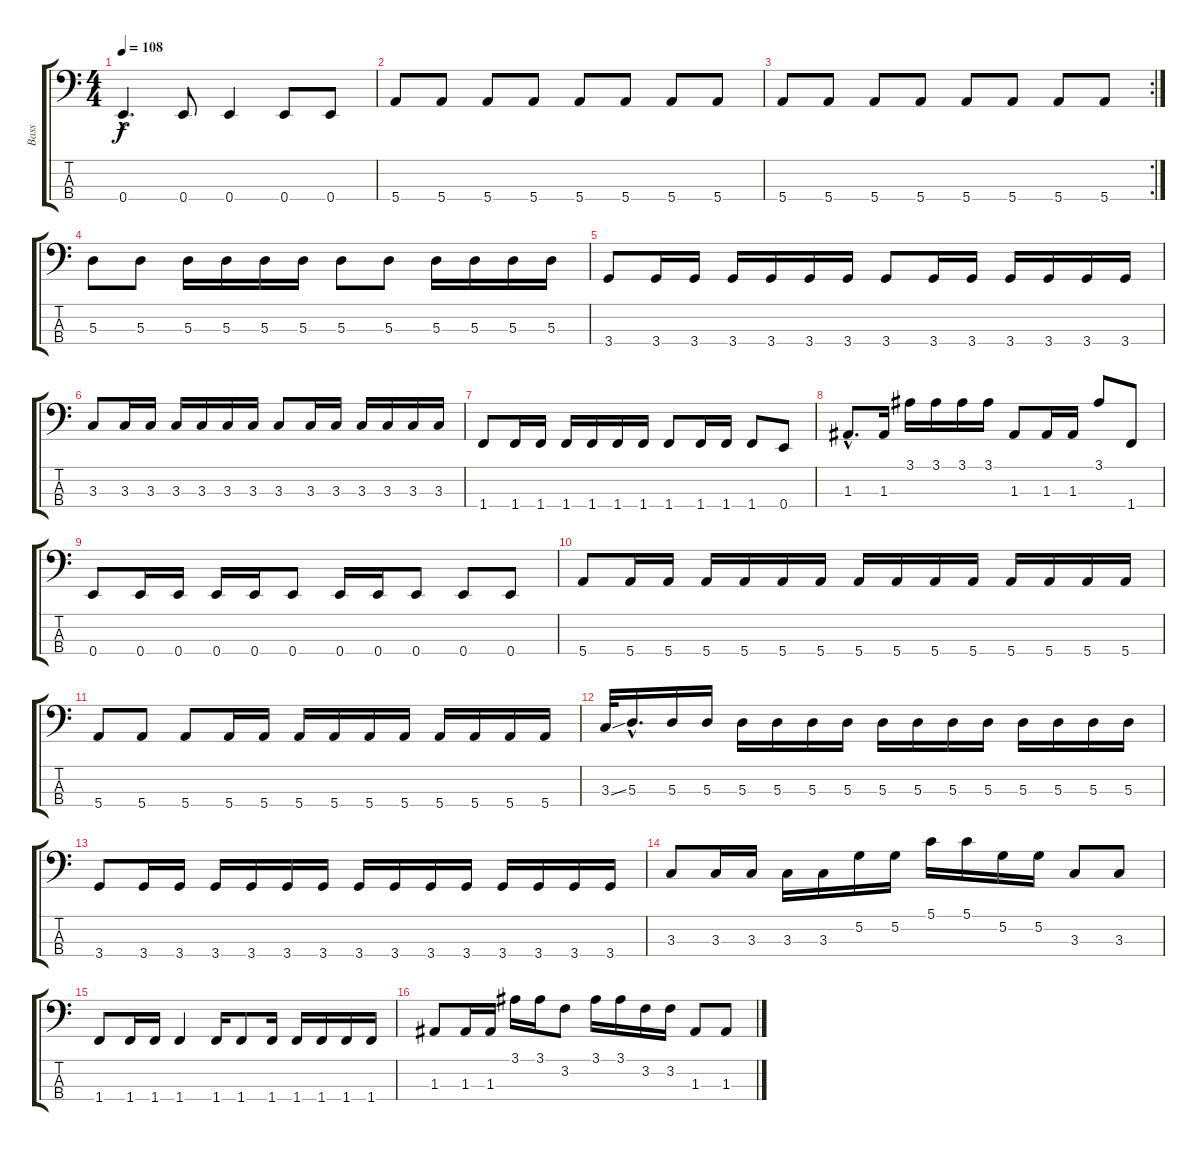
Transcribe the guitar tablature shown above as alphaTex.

\track ("Bass" "Bass") {instrument electricbassfinger}
\staff {score tabs}
\tuning (G2 D2 A1 E1) {hide}
\ts (4 4)
\tempo 108
\clef f4
\ks c
0.4{hac}.4{d dy f} 0.4.8 0.4.4 0.4.8 0.4.8 |
5.4.8 5.4.8 5.4.8 5.4.8 5.4.8 5.4.8 5.4.8 5.4.8 |
\rc 2
5.4.8 5.4.8 5.4.8 5.4.8 5.4.8 5.4.8 5.4.8 5.4.8 |
5.3.8 5.3.8 5.3.16 5.3.16 5.3.16 5.3.16 5.3.8 5.3.8 5.3.16 5.3.16 5.3.16 5.3.16 |
3.4.8 3.4.16 3.4.16 3.4.16 3.4.16 3.4.16 3.4.16 3.4.8 3.4.16 3.4.16 3.4.16 3.4.16 3.4.16 3.4.16 |
3.3.8 3.3.16 3.3.16 3.3.16 3.3.16 3.3.16 3.3.16 3.3.8 3.3.16 3.3.16 3.3.16 3.3.16 3.3.16 3.3.16 |
1.4.8 1.4.16 1.4.16 1.4.16 1.4.16 1.4.16 1.4.16 1.4.8 1.4.16 1.4.16 1.4.8 0.4.8 |
1.3{hac}.8{d} 1.3.16 3.1.16 3.1.16 3.1.16 3.1.16 1.3.8 1.3.16 1.3.16 3.1.8 1.4.8 |
0.4.8 0.4.16 0.4.16 0.4.16 0.4.16 0.4.8 0.4.16 0.4.16 0.4.8 0.4.8 0.4.8 |
5.4.8 5.4.16 5.4.16 5.4.16 5.4.16 5.4.16 5.4.16 5.4.16 5.4.16 5.4.16 5.4.16 5.4.16 5.4.16 5.4.16 5.4.16 |
5.4.8 5.4.8 5.4.8 5.4.16 5.4.16 5.4.16 5.4.16 5.4.16 5.4.16 5.4.16 5.4.16 5.4.16 5.4.16 |
3.3{ss}.32 5.3{hac}.16{d} 5.3.16 5.3.16 5.3.16 5.3.16 5.3.16 5.3.16 5.3.16 5.3.16 5.3.16 5.3.16 5.3.16 5.3.16 5.3.16 5.3.16 |
3.4.8 3.4.16 3.4.16 3.4.16 3.4.16 3.4.16 3.4.16 3.4.16 3.4.16 3.4.16 3.4.16 3.4.16 3.4.16 3.4.16 3.4.16 |
3.3.8 3.3.16 3.3.16 3.3.16 3.3.16 5.2.16 5.2.16 5.1.16 5.1.16 5.2.16 5.2.16 3.3.8 3.3.8 |
1.4.8 1.4.16 1.4.16 1.4.4 1.4.16 1.4.8 1.4.16 1.4.16 1.4.16 1.4.16 1.4.16 |
1.3.8 1.3.16 1.3.16 3.1.16 3.1.16 3.2.8 3.1.16 3.1.16 3.2.16 3.2.16 1.3.8 1.3.8
